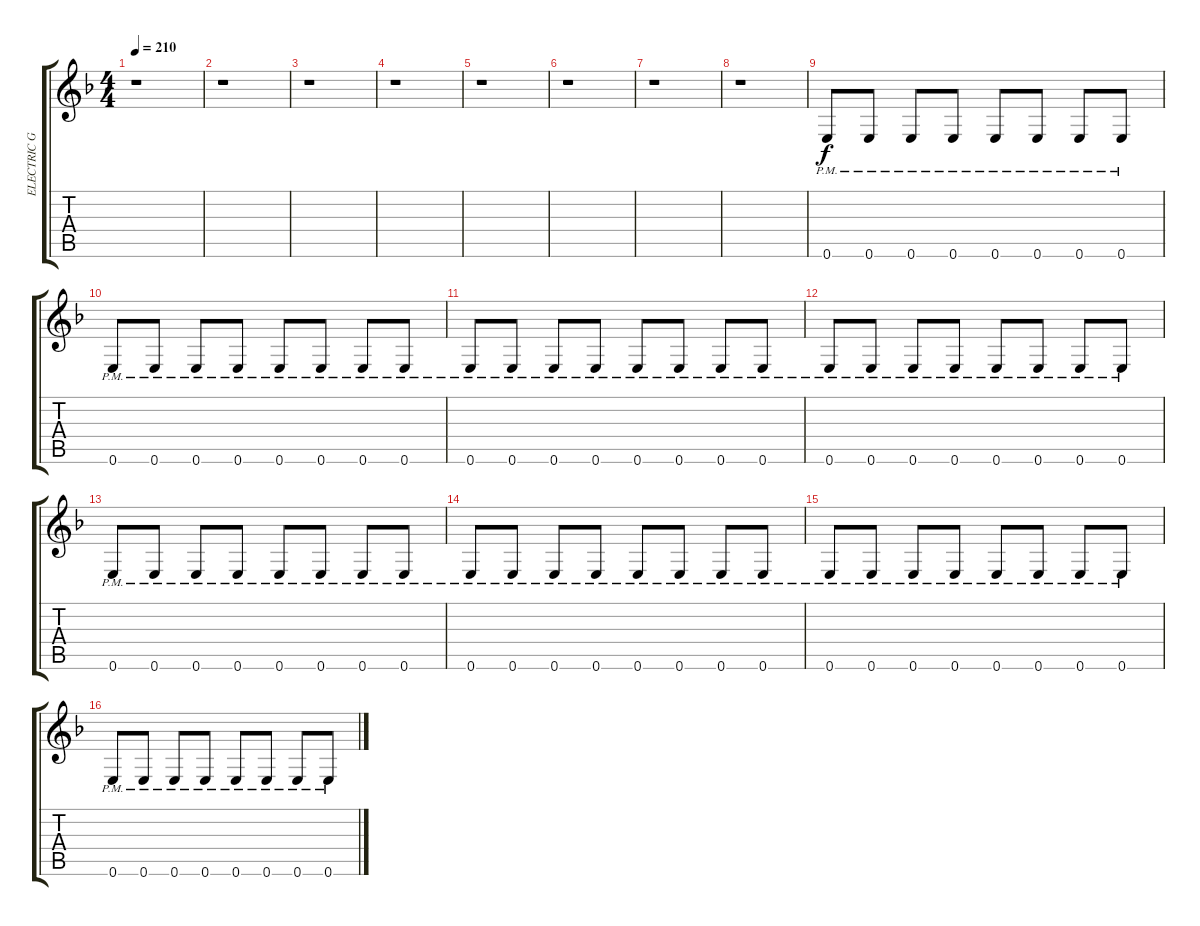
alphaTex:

\track ("ELECTRIC GUITAR 3" "ELECTRIC G") {instrument overdrivenguitar}
\staff {score tabs}
\tuning (E4 B3 G3 D3 A2 E2) {hide}
\ts (4 4)
\tempo 210
\clef g2
\ks f
r.1{dy f} |
r.1 |
r.1 |
r.1 |
r.1 |
r.1 |
r.1 |
r.1 |
0.6{pm}.8 0.6{pm}.8 0.6{pm}.8 0.6{pm}.8 0.6{pm}.8 0.6{pm}.8 0.6{pm}.8 0.6{pm}.8 |
0.6{pm}.8 0.6{pm}.8 0.6{pm}.8 0.6{pm}.8 0.6{pm}.8 0.6{pm}.8 0.6{pm}.8 0.6{pm}.8 |
0.6{pm}.8 0.6{pm}.8 0.6{pm}.8 0.6{pm}.8 0.6{pm}.8 0.6{pm}.8 0.6{pm}.8 0.6{pm}.8 |
0.6{pm}.8 0.6{pm}.8 0.6{pm}.8 0.6{pm}.8 0.6{pm}.8 0.6{pm}.8 0.6{pm}.8 0.6{pm}.8 |
0.6{pm}.8 0.6{pm}.8 0.6{pm}.8 0.6{pm}.8 0.6{pm}.8 0.6{pm}.8 0.6{pm}.8 0.6{pm}.8 |
0.6{pm}.8 0.6{pm}.8 0.6{pm}.8 0.6{pm}.8 0.6{pm}.8 0.6{pm}.8 0.6{pm}.8 0.6{pm}.8 |
0.6{pm}.8 0.6{pm}.8 0.6{pm}.8 0.6{pm}.8 0.6{pm}.8 0.6{pm}.8 0.6{pm}.8 0.6{pm}.8 |
0.6{pm}.8 0.6{pm}.8 0.6{pm}.8 0.6{pm}.8 0.6{pm}.8 0.6{pm}.8 0.6{pm}.8 0.6{pm}.8
